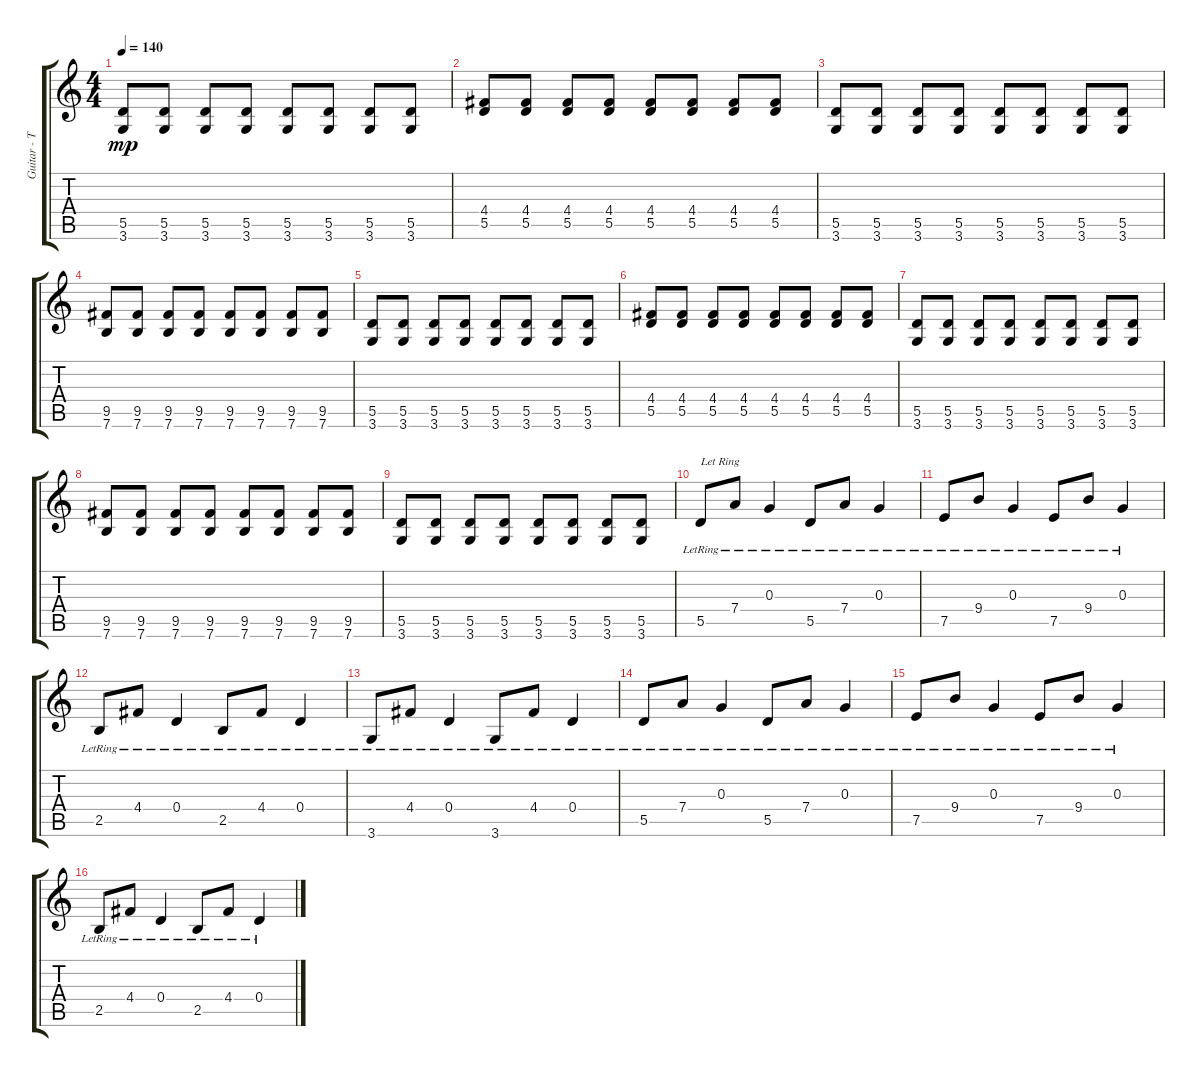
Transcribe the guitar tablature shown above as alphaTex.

\track ("Guitar - Tom Mattew Delonge" "Guitar - T") {instrument overdrivenguitar}
\staff {score tabs}
\tuning (E4 B3 G3 D3 A2 E2) {hide}
\ts (4 4)
\tempo 140
\clef g2
\ks c
(5.5 3.6).8{dy mp} (5.5 3.6).8 (5.5 3.6).8 (5.5 3.6).8 (5.5 3.6).8 (5.5 3.6).8 (5.5 3.6).8 (5.5 3.6).8 |
(4.4 5.5).8 (4.4 5.5).8 (4.4 5.5).8 (4.4 5.5).8 (4.4 5.5).8 (4.4 5.5).8 (4.4 5.5).8 (4.4 5.5).8 |
(5.5 3.6).8 (5.5 3.6).8 (5.5 3.6).8 (5.5 3.6).8 (5.5 3.6).8 (5.5 3.6).8 (5.5 3.6).8 (5.5 3.6).8 |
(9.5 7.6).8 (9.5 7.6).8 (9.5 7.6).8 (9.5 7.6).8 (9.5 7.6).8 (9.5 7.6).8 (9.5 7.6).8 (9.5 7.6).8 |
(5.5 3.6).8 (5.5 3.6).8 (5.5 3.6).8 (5.5 3.6).8 (5.5 3.6).8 (5.5 3.6).8 (5.5 3.6).8 (5.5 3.6).8 |
(4.4 5.5).8 (4.4 5.5).8 (4.4 5.5).8 (4.4 5.5).8 (4.4 5.5).8 (4.4 5.5).8 (4.4 5.5).8 (4.4 5.5).8 |
(5.5 3.6).8 (5.5 3.6).8 (5.5 3.6).8 (5.5 3.6).8 (5.5 3.6).8 (5.5 3.6).8 (5.5 3.6).8 (5.5 3.6).8 |
(9.5 7.6).8 (9.5 7.6).8 (9.5 7.6).8 (9.5 7.6).8 (9.5 7.6).8 (9.5 7.6).8 (9.5 7.6).8 (9.5 7.6).8 |
(5.5 3.6).8 (5.5 3.6).8 (5.5 3.6).8 (5.5 3.6).8 (5.5 3.6).8 (5.5 3.6).8 (5.5 3.6).8 (5.5 3.6).8 |
5.5{lr}.8{txt "Let Ring" instrument electricguitarclean} 7.4{lr}.8 0.3{lr}.4 5.5{lr}.8 7.4{lr}.8 0.3{lr}.4 |
7.5{lr}.8 9.4{lr}.8 0.3{lr}.4 7.5{lr}.8 9.4{lr}.8 0.3{lr}.4 |
2.5{lr}.8 4.4{lr}.8 0.4{lr}.4 2.5{lr}.8 4.4{lr}.8 0.4{lr}.4 |
3.6{lr}.8 4.4{lr}.8 0.4{lr}.4 3.6{lr}.8 4.4{lr}.8 0.4{lr}.4 |
5.5{lr}.8 7.4{lr}.8 0.3{lr}.4 5.5{lr}.8 7.4{lr}.8 0.3{lr}.4 |
7.5{lr}.8 9.4{lr}.8 0.3{lr}.4 7.5{lr}.8 9.4{lr}.8 0.3{lr}.4 |
2.5{lr}.8 4.4{lr}.8 0.4{lr}.4 2.5{lr}.8 4.4{lr}.8 0.4{lr}.4
